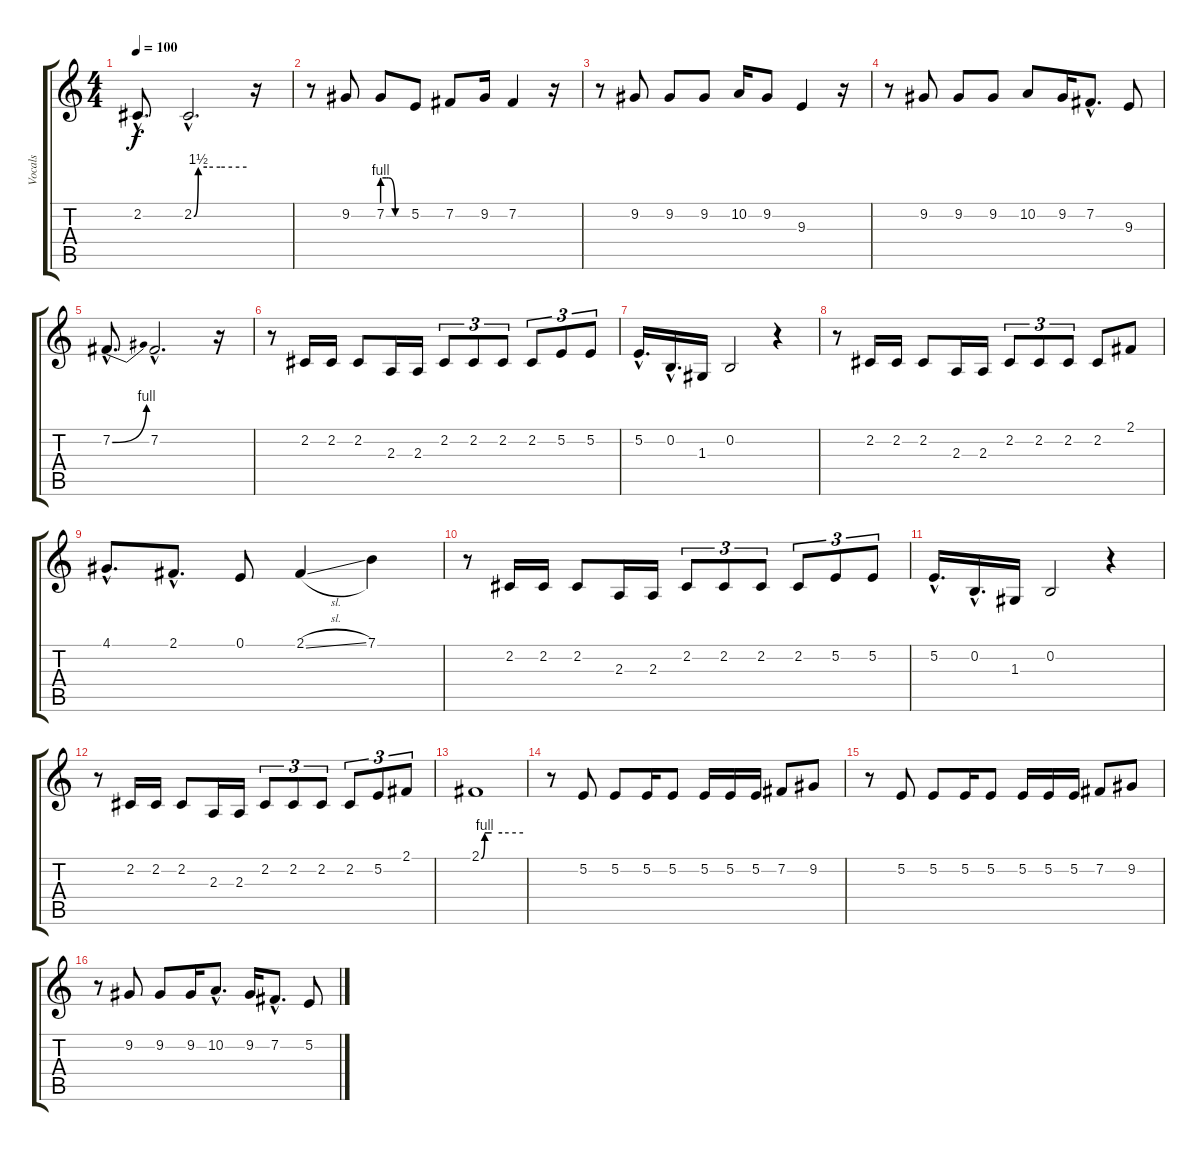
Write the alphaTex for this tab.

\track ("Vocals" "Vocals") {instrument lead2sawtooth}
\staff {score tabs}
\tuning (E4 B3 G3 D3 A2 E2) {hide}
\ts (4 4)
\tempo 100
\clef g2
\ks c
2.2{hac}.8{d dy f} 2.2{be (custom 0 0 5 6 15 6 30 6 60 6) hac}.2{d} r.16 |
r.8 9.2.8 7.2{be (custom 0 4 10 4 15 4 31 0 40 0 60 0)}.8 5.2.8 7.2.8 9.2.16 7.2.4 r.16 |
r.8 9.2.8 9.2.8 9.2.8 10.2.16 9.2.8 9.3.4 r.16 |
r.8 9.2.8 9.2.8 9.2.8 10.2.8 9.2.16 7.2{hac}.8{d} 9.3.8 |
7.2{be (bend 0 0 60 4) hac}.8{d} 7.2{hac}.2{d} r.16 |
\section ("" "")
r.8 2.2.16 2.2.16 2.2.8 2.3.16 2.3.16 2.2.8{tu (3 2)} 2.2.8{tu (3 2)} 2.2.8{tu (3 2)} 2.2.8{tu (3 2)} 5.2.8{tu (3 2)} 5.2.8{tu (3 2)} |
5.2{hac}.16{d} 0.2{hac}.16{d} 1.3.16 0.2.2 r.4 |
r.8 2.2.16 2.2.16 2.2.8 2.3.16 2.3.16 2.2.8{tu (3 2)} 2.2.8{tu (3 2)} 2.2.8{tu (3 2)} 2.2.8 2.1.8 |
4.1{hac}.8{d} 2.1{hac}.8{d} 0.1.8 2.1{sl}.4 7.1.4 |
r.8 2.2.16 2.2.16 2.2.8 2.3.16 2.3.16 2.2.8{tu (3 2)} 2.2.8{tu (3 2)} 2.2.8{tu (3 2)} 2.2.8{tu (3 2)} 5.2.8{tu (3 2)} 5.2.8{tu (3 2)} |
5.2{hac}.16{d} 0.2{hac}.16{d} 1.3.16 0.2.2 r.4 |
r.8 2.2.16 2.2.16 2.2.8 2.3.16 2.3.16 2.2.8{tu (3 2)} 2.2.8{tu (3 2)} 2.2.8{tu (3 2)} 2.2.8{tu (3 2)} 5.2.8{tu (3 2)} 2.1.8{tu (3 2)} |
2.1{be (custom 0 0 5 4 15 4 30 4 60 4)}.1 |
\section ("" "")
r.8 5.2.8 5.2.8 5.2.16 5.2.8 5.2.16 5.2.16 5.2.16 7.2.8 9.2.8 |
r.8 5.2.8 5.2.8 5.2.16 5.2.8 5.2.16 5.2.16 5.2.16 7.2.8 9.2.8 |
r.8 9.2.8 9.2.8 9.2.16 10.2{hac}.8{d} 9.2.16 7.2{hac}.8{d} 5.2.8
